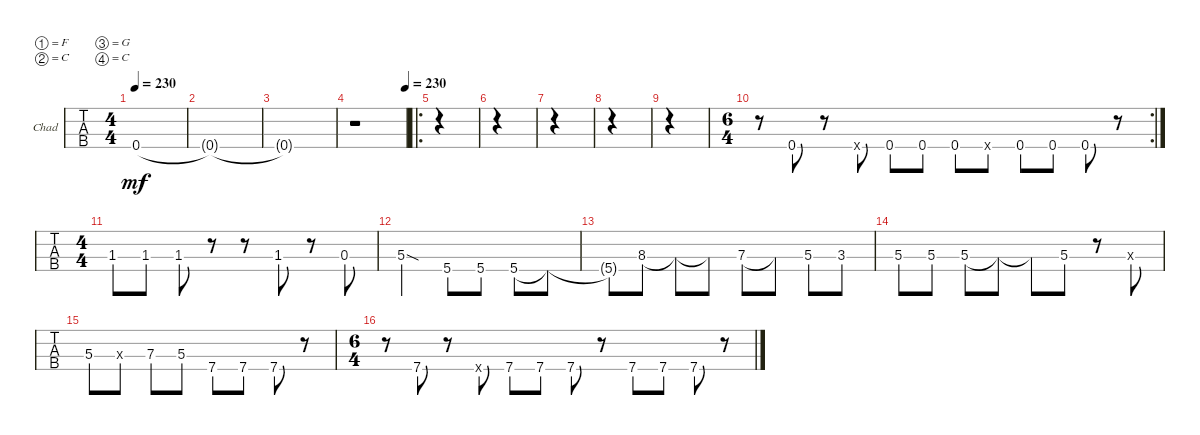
\bracketExtendMode groupsimilarinstruments
\firstSystemTrackNameOrientation horizontal
\otherSystemsTrackNameOrientation horizontal
\track ("Doctor Lagorno" "Chad") {instrument electricbassfinger}
\staff {tabs}
\tuning (F2 C2 G1 C1)
\ts (4 4)
\tempo 230
\clef f4
\ks c
0.4.1{dy mf} |
0.4{t}.1 |
0.4{t}.1 |
\tempo (230 1)
r.1 |
\ro
|
|
|
|
|
\rc 2
\ts (6 4)
r.8 0.4.8 r.8 0.4{x}.8 0.4.8 0.4.8 0.4.8 0.4{x}.8 0.4.8 0.4.8 0.4.8 r.8 |
\ts (4 4)
1.3.8 1.3.8 1.3.8 r.8 r.8 1.3.8 r.8 0.3.8 |
5.3{sod}.2 5.4.8 5.4.8 5.4.8 5.4{t}.8 |
5.4{t}.8 8.3{ac}.8 8.3{t}.8 8.3{t}.8 7.3{ac}.8 7.3{t}.8 5.3.8 3.3.8 |
5.3.8 5.3.8 5.3.8 5.3{t}.8 5.3{t}.8 5.3.8 r.8 0.3{x}.8 |
5.3.8 0.3{x}.8 7.3.8 5.3.8 7.4.8 7.4.8 7.4.8 r.8 |
\ts (6 4)
r.8 7.4.8 r.8 0.4{x}.8 7.4.8 7.4.8 7.4.8 r.8 7.4.8 7.4.8 7.4.8 r.8
